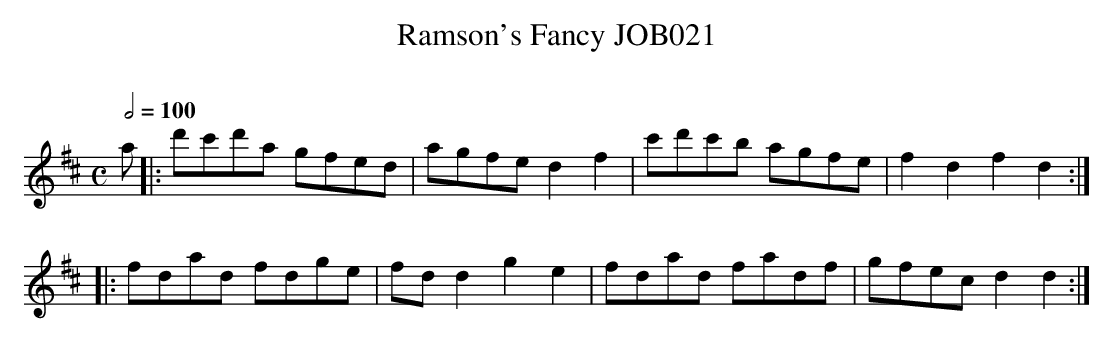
X:1
T:Ramson's Fancy JOB021
M:C
L:1/8
O:
Q:1/2=100
K:D
a|:d'c'd'a gfed|agfe d2f2|c'd'c'b agfe|f2d2 f2d2:|
|:fdad fdge|fdd2 g2e2|fdad fadf|gfec d2d2:|
